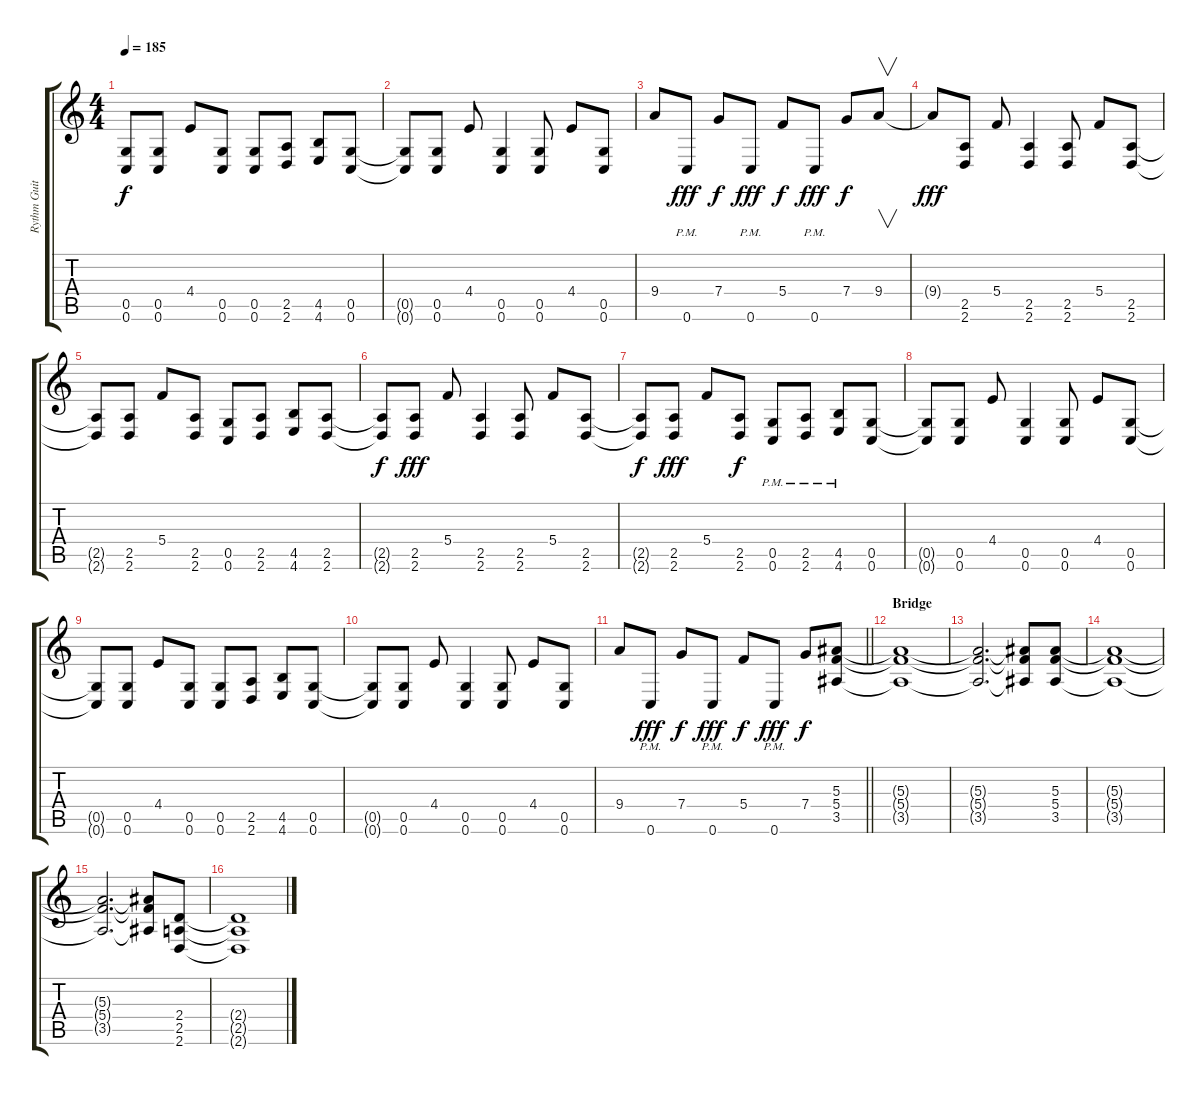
\track ("Rythm Guitar II" "Rythm Guit") {instrument overdrivenguitar}
\staff {score tabs}
\tuning (D4 A3 F3 C3 G2 C2) {hide}
\ts (4 4)
\tempo 185
\clef g2
\ks c
(0.5{t} 0.6{t}).8{dy f} (0.5 0.6).8 4.4.8 (0.5 0.6).8 (0.5 0.6).8 (2.5 2.6).8 (4.5 4.6).8 (0.5 0.6).8 |
(0.5{t} 0.6{t}).8 (0.5 0.6).8 4.4.8 (0.5 0.6).4 (0.5 0.6).8 4.4.8 (0.5 0.6).8 |
9.4.8 0.6{pm}.8{dy fff} 7.4.8{dy f} 0.6{pm}.8{dy fff} 5.4.8{dy f} 0.6{pm}.8{dy fff} 7.4.8{dy f} 9.4.8{v} |
9.4{t}.8{dy fff} (2.5 2.6).8 5.4.8 (2.5 2.6).4 (2.5 2.6).8 5.4.8 (2.5 2.6).8 |
(2.5{t} 2.6{t}).8 (2.5 2.6).8 5.4.8 (2.5 2.6).8 (0.5 0.6).8 (2.5 2.6).8 (4.5 4.6).8 (2.5 2.6).8 |
(2.5{t} 2.6{t}).8{dy f} (2.5 2.6).8{dy fff} 5.4.8 (2.5 2.6).4 (2.5 2.6).8 5.4.8 (2.5 2.6).8 |
(2.5{t} 2.6{t}).8{dy f} (2.5 2.6).8{dy fff} 5.4.8 (2.5 2.6).8{dy f} (0.5{pm} 0.6{pm}).8 (2.5{pm} 2.6{pm}).8 (4.5{pm} 4.6{pm}).8 (0.5 0.6).8 |
(0.5{t} 0.6{t}).8 (0.5 0.6).8 4.4.8 (0.5 0.6).4 (0.5 0.6).8 4.4.8 (0.5 0.6).8 |
(0.5{t} 0.6{t}).8 (0.5 0.6).8 4.4.8 (0.5 0.6).8 (0.5 0.6).8 (2.5 2.6).8 (4.5 4.6).8 (0.5 0.6).8 |
(0.5{t} 0.6{t}).8 (0.5 0.6).8 4.4.8 (0.5 0.6).4 (0.5 0.6).8 4.4.8 (0.5 0.6).8 |
\barLineRight lightlight
9.4.8 0.6{pm}.8{dy fff} 7.4.8{dy f} 0.6{pm}.8{dy fff} 5.4.8{dy f} 0.6{pm}.8{dy fff} 7.4.8{dy f} (5.3 5.4 3.5).8{volume 14} |
\section ("" "Bridge")
(5.3{t} 5.4{t} 3.5{t}).1 |
(5.3{t} 5.4{t} 3.5{t}).2{d} (5.3{t} 5.4{t} 3.5{t}).8 (5.3 5.4 3.5).8 |
(5.3{t} 5.4{t} 3.5{t}).1 |
(5.3{t} 5.4{t} 3.5{t}).2{d} (5.3{t} 5.4{t} 3.5{t}).8 (2.4 2.5 2.6).8 |
(2.4{t} 2.5{t} 2.6{t}).1
